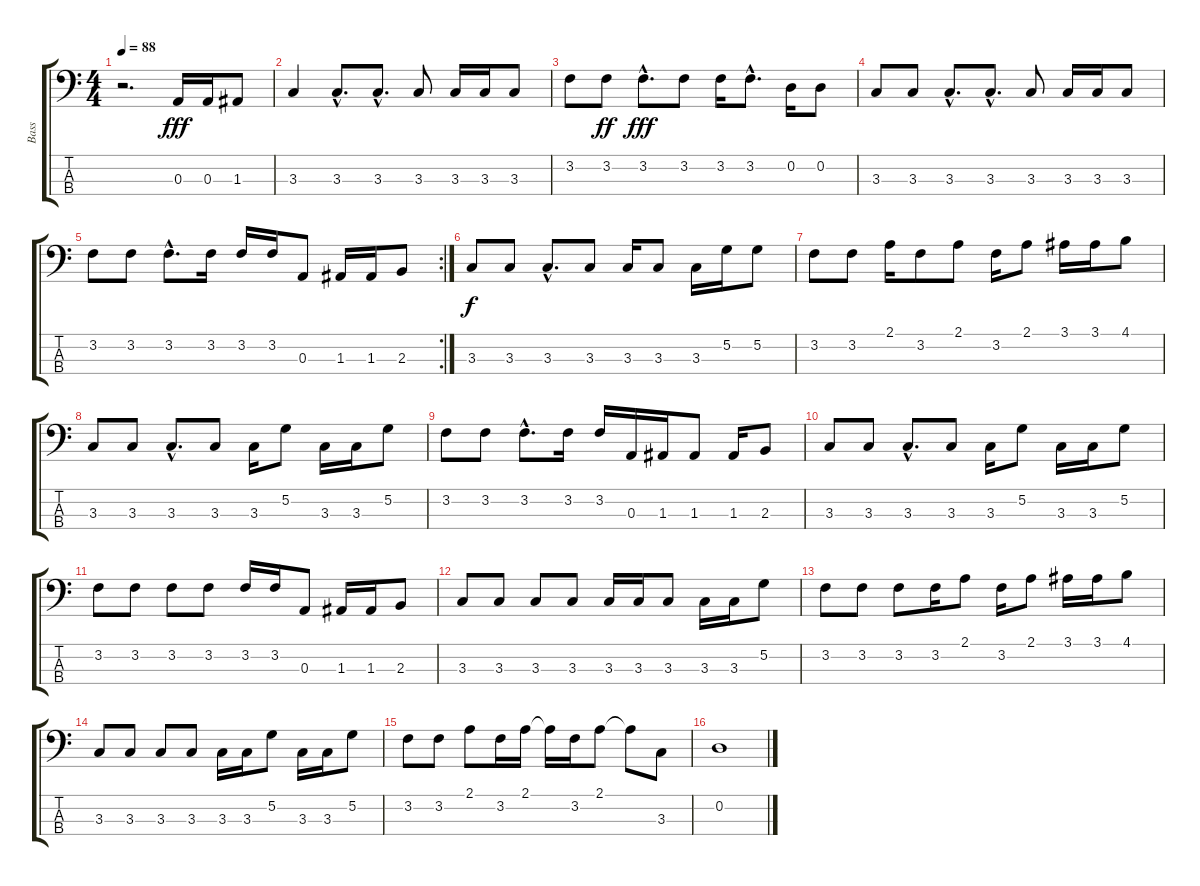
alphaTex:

\track ("Bass" "Bass") {instrument electricbasspick}
\staff {score tabs}
\tuning (G2 D2 A1 E1) {hide}
\ts (4 4)
\tempo 88
\clef f4
\ks c
r.2{d dy ff} 0.3.16{dy fff} 0.3.16 1.3.8 |
3.3.4 3.3{hac}.8{d} 3.3{hac}.8{d} 3.3.8 3.3.16 3.3.16 3.3.8 |
3.2.8 3.2.8{dy ff} 3.2{hac}.8{d dy fff} 3.2.8 3.2.16 3.2{hac}.8{d} 0.2.16 0.2.8 |
3.3.8 3.3.8 3.3{hac}.8{d} 3.3{hac}.8{d} 3.3.8 3.3.16 3.3.16 3.3.8 |
\rc 2
3.2.8 3.2.8 3.2{hac}.8{d} 3.2.16 3.2.16 3.2.16 0.3.8 1.3.16 1.3.16 2.3.8 |
3.3.8{dy f} 3.3.8 3.3{hac}.8{d} 3.3.8 3.3.16 3.3.8 3.3.16 5.2.16 5.2.8 |
3.2.8 3.2.8 2.1.16 3.2.8 2.1.8 3.2.16 2.1.8 3.1.16 3.1.16 4.1.8 |
3.3.8 3.3.8 3.3{hac}.8{d} 3.3.8 3.3.16 5.2.8 3.3.16 3.3.16 5.2.8 |
3.2.8 3.2.8 3.2{hac}.8{d} 3.2.16 3.2.16 0.3.16 1.3.16 1.3.8 1.3.16 2.3.8 |
3.3.8 3.3.8 3.3{hac}.8{d} 3.3.8 3.3.16 5.2.8 3.3.16 3.3.16 5.2.8 |
3.2.8 3.2.8 3.2.8 3.2.8 3.2.16 3.2.16 0.3.8 1.3.16 1.3.16 2.3.8 |
3.3.8 3.3.8 3.3.8 3.3.8 3.3.16 3.3.16 3.3.8 3.3.16 3.3.16 5.2.8 |
3.2.8 3.2.8 3.2.8 3.2.16 2.1.8 3.2.16 2.1.8 3.1.16 3.1.16 4.1.8 |
3.3.8 3.3.8 3.3.8 3.3.8 3.3.16 3.3.16 5.2.8 3.3.16 3.3.16 5.2.8 |
3.2.8 3.2.8 2.1.8 3.2.16 2.1.16 2.1{t}.16 3.2.16 2.1.8 2.1{t}.8 3.3.8 |
0.2.1
